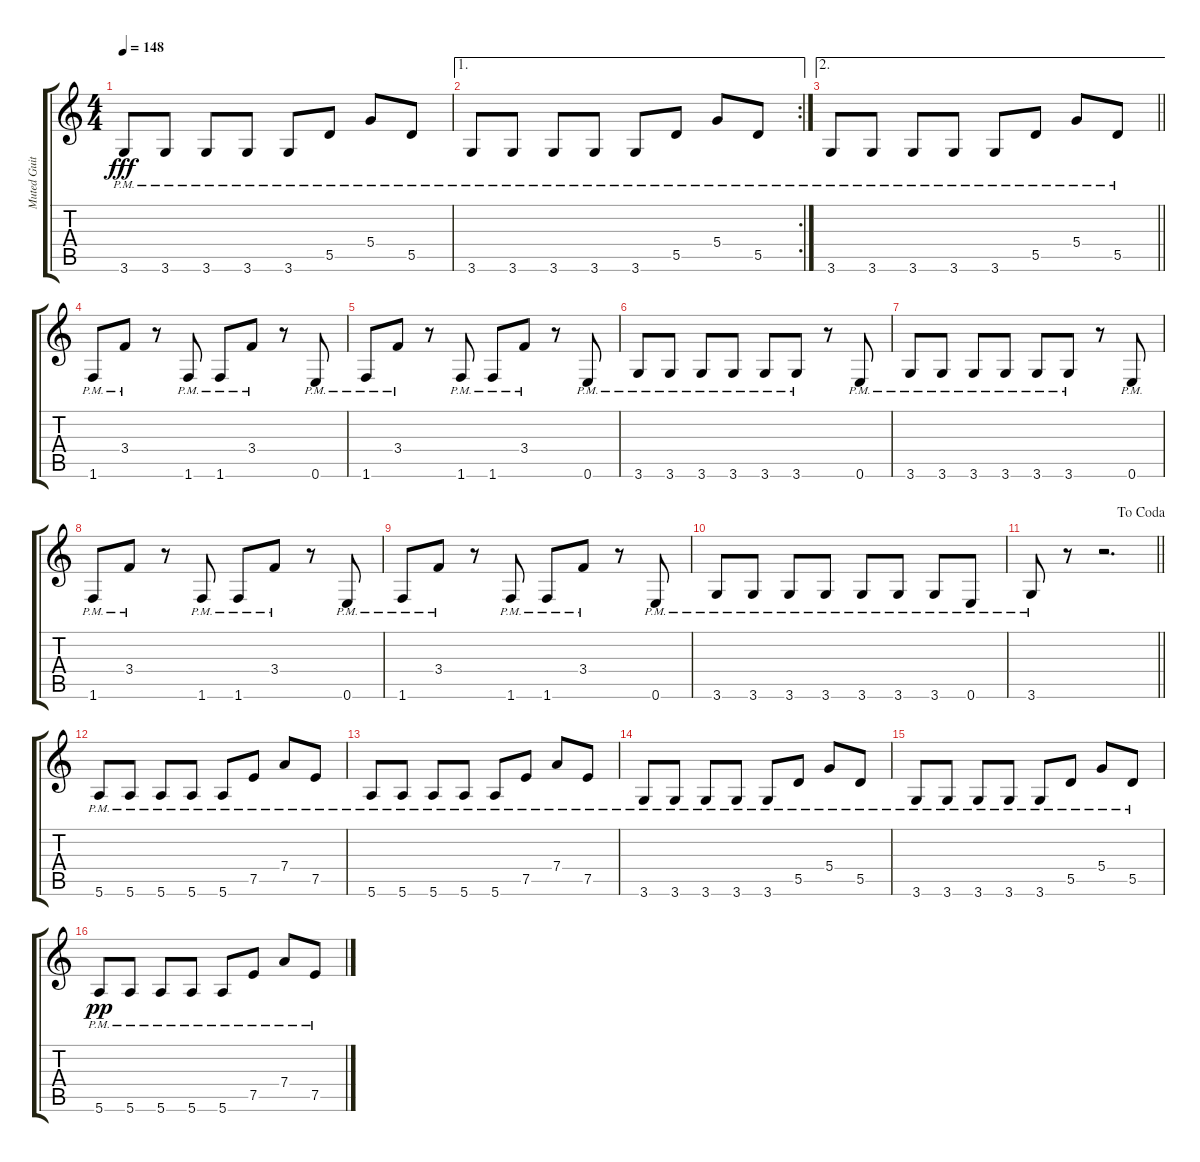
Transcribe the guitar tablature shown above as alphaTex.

\track ("Muted Guitar" "Muted Guit") {instrument electricguitarmuted}
\staff {score tabs}
\tuning (E4 B3 G3 D3 A2 E2) {hide}
\ts (4 4)
\tempo 148
\clef g2
\ks c
3.6{pm}.8{dy fff} 3.6{pm}.8 3.6{pm}.8 3.6{pm}.8 3.6{pm}.8 5.5{pm}.8 5.4{pm}.8 5.5{pm}.8 |
\ae 1
\rc 2
3.6{pm}.8 3.6{pm}.8 3.6{pm}.8 3.6{pm}.8 3.6{pm}.8 5.5{pm}.8 5.4{pm}.8 5.5{pm}.8 |
\ae 2
\barLineRight lightlight
3.6{pm}.8 3.6{pm}.8 3.6{pm}.8 3.6{pm}.8 3.6{pm}.8 5.5{pm}.8 5.4{pm}.8 5.5{pm}.8 |
1.6{pm}.8 3.4{pm}.8 r.8 1.6{pm}.8 1.6{pm}.8 3.4{pm}.8 r.8 0.6{pm}.8 |
1.6{pm}.8 3.4{pm}.8 r.8 1.6{pm}.8 1.6{pm}.8 3.4{pm}.8 r.8 0.6{pm}.8 |
3.6{pm}.8 3.6{pm}.8 3.6{pm}.8 3.6{pm}.8 3.6{pm}.8 3.6{pm}.8 r.8 0.6{pm}.8 |
3.6{pm}.8 3.6{pm}.8 3.6{pm}.8 3.6{pm}.8 3.6{pm}.8 3.6{pm}.8 r.8 0.6{pm}.8 |
1.6{pm}.8 3.4{pm}.8 r.8 1.6{pm}.8 1.6{pm}.8 3.4{pm}.8 r.8 0.6{pm}.8 |
1.6{pm}.8 3.4{pm}.8 r.8 1.6{pm}.8 1.6{pm}.8 3.4{pm}.8 r.8 0.6{pm}.8 |
3.6{pm}.8 3.6{pm}.8 3.6{pm}.8 3.6{pm}.8 3.6{pm}.8 3.6{pm}.8 3.6{pm}.8 0.6{pm}.8 |
\jump dacoda
\barLineRight lightlight
3.6{pm}.8 r.8 r.2{d} |
5.6{pm}.8 5.6{pm}.8 5.6{pm}.8 5.6{pm}.8 5.6{pm}.8 7.5{pm}.8 7.4{pm}.8 7.5{pm}.8 |
5.6{pm}.8 5.6{pm}.8 5.6{pm}.8 5.6{pm}.8 5.6{pm}.8 7.5{pm}.8 7.4{pm}.8 7.5{pm}.8 |
3.6{pm}.8 3.6{pm}.8 3.6{pm}.8 3.6{pm}.8 3.6{pm}.8 5.5{pm}.8 5.4{pm}.8 5.5{pm}.8 |
3.6{pm}.8 3.6{pm}.8 3.6{pm}.8 3.6{pm}.8 3.6{pm}.8 5.5{pm}.8 5.4{pm}.8 5.5{pm}.8 |
5.6{pm}.8{dy pp} 5.6{pm}.8 5.6{pm}.8 5.6{pm}.8 5.6{pm}.8 7.5{pm}.8 7.4{pm}.8 7.5{pm}.8
